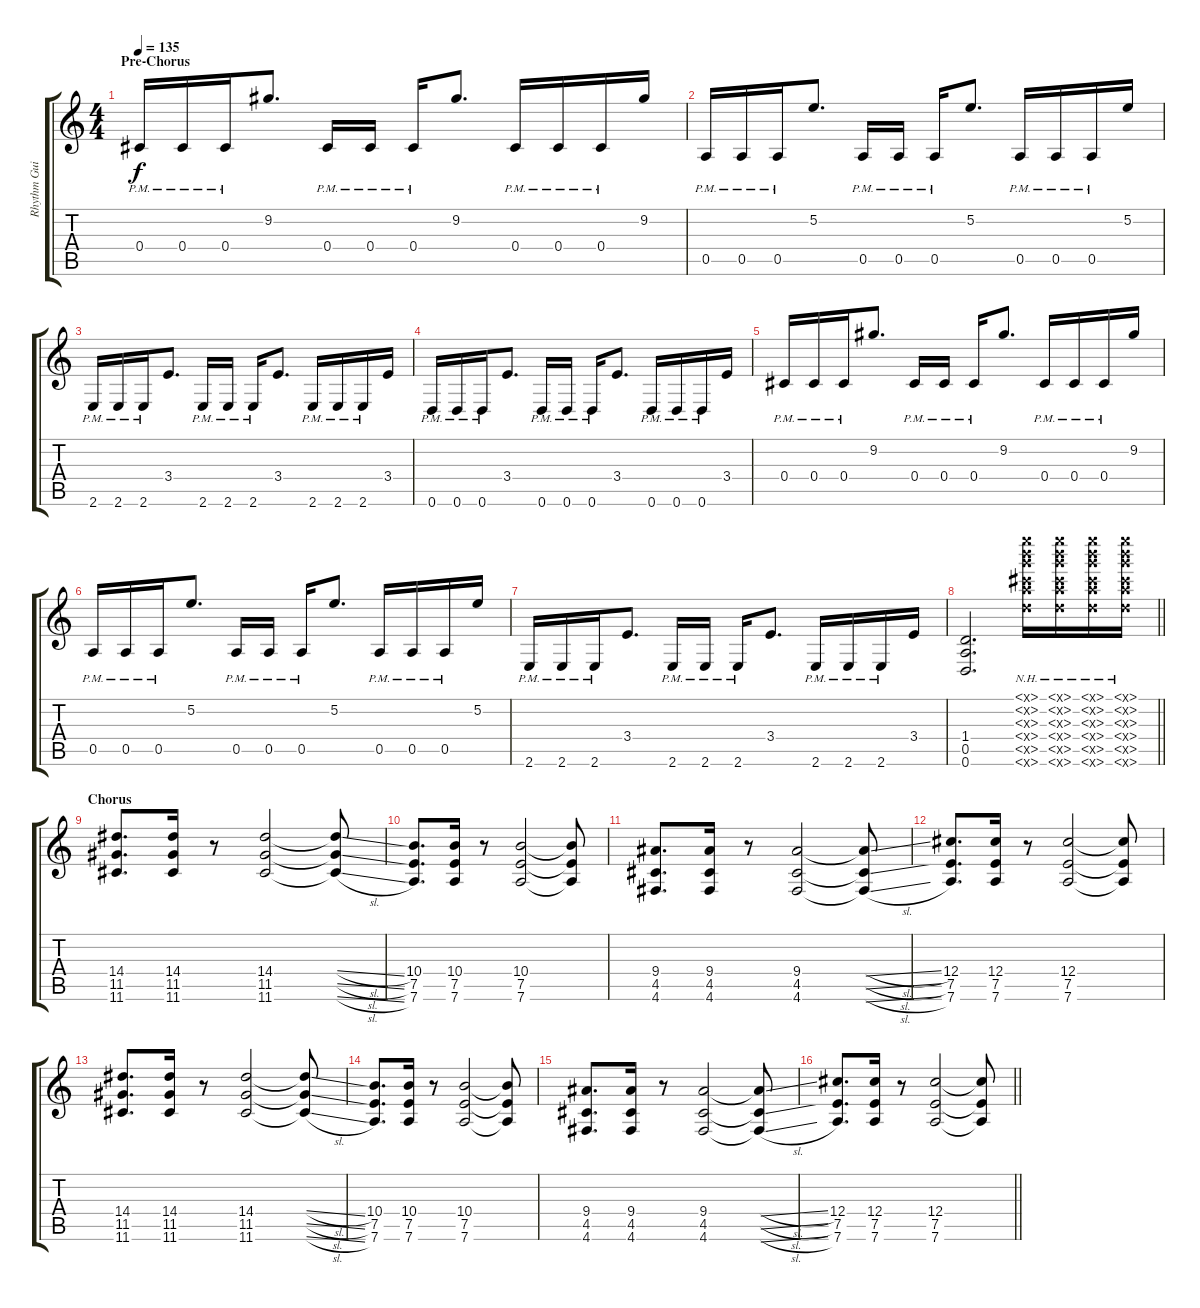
\track ("Rhythm Guitar 1" "Rhythm Gui") {instrument distortionguitar}
\staff {score tabs}
\tuning (E4 B3 G3 Db3 A2 D2) {hide}
\ts (4 4)
\section ("" "Pre-Chorus")
\tempo 135
\clef g2
\ks c
0.4{pm}.16{dy f} 0.4{pm}.16 0.4{pm}.16 9.2.8{d} 0.4{pm}.16 0.4{pm}.16 0.4{pm}.16 9.2.8{d} 0.4{pm}.16 0.4{pm}.16 0.4{pm}.16 9.2.16 |
0.5{pm}.16 0.5{pm}.16 0.5{pm}.16 5.2.8{d} 0.5{pm}.16 0.5{pm}.16 0.5{pm}.16 5.2.8{d} 0.5{pm}.16 0.5{pm}.16 0.5{pm}.16 5.2.16 |
2.6{pm}.16 2.6{pm}.16 2.6{pm}.16 3.4.8{d} 2.6{pm}.16 2.6{pm}.16 2.6{pm}.16 3.4.8{d} 2.6{pm}.16 2.6{pm}.16 2.6{pm}.16 3.4.16 |
0.6{pm}.16 0.6{pm}.16 0.6{pm}.16 3.4.8{d} 0.6{pm}.16 0.6{pm}.16 0.6{pm}.16 3.4.8{d} 0.6{pm}.16 0.6{pm}.16 0.6{pm}.16 3.4.16 |
0.4{pm}.16 0.4{pm}.16 0.4{pm}.16 9.2.8{d} 0.4{pm}.16 0.4{pm}.16 0.4{pm}.16 9.2.8{d} 0.4{pm}.16 0.4{pm}.16 0.4{pm}.16 9.2.16 |
0.5{pm}.16 0.5{pm}.16 0.5{pm}.16 5.2.8{d} 0.5{pm}.16 0.5{pm}.16 0.5{pm}.16 5.2.8{d} 0.5{pm}.16 0.5{pm}.16 0.5{pm}.16 5.2.16 |
2.6{pm}.16 2.6{pm}.16 2.6{pm}.16 3.4.8{d} 2.6{pm}.16 2.6{pm}.16 2.6{pm}.16 3.4.8{d} 2.6{pm}.16 2.6{pm}.16 2.6{pm}.16 3.4.16 |
\barLineRight lightlight
(1.4 0.5 0.6).2{d} (5.1{nh x} 5.2{nh x} 5.3{nh x} 5.4{nh x} 5.5{nh x} 5.6{nh x}).16 (5.1{nh x} 5.2{nh x} 5.3{nh x} 5.4{nh x} 5.5{nh x} 5.6{nh x}).16 (5.1{nh x} 5.2{nh x} 5.3{nh x} 5.4{nh x} 5.5{nh x} 5.6{nh x}).16 (5.1{nh x} 5.2{nh x} 5.3{nh x} 5.4{nh x} 5.5{nh x} 5.6{nh x}).16 |
\section ("" "Chorus")
(14.4 11.5 11.6).8{d} (14.4 11.5 11.6).16 r.8 (14.4 11.5 11.6).2 (14.4{sl t} 11.5{sl t} 11.6{sl t}).8 |
(10.4 7.5 7.6).8{d} (10.4 7.5 7.6).16 r.8 (10.4 7.5 7.6).2 (10.4{t} 7.5{t} 7.6{t}).8 |
(9.4 4.5 4.6).8{d} (9.4 4.5 4.6).16 r.8 (9.4 4.5 4.6).2 (9.4{sl t} 4.5{sl t} 4.6{sl t}).8 |
(12.4 7.5 7.6).8{d} (12.4 7.5 7.6).16 r.8 (12.4 7.5 7.6).2 (12.4{t} 7.5{t} 7.6{t}).8 |
(14.4 11.5 11.6).8{d} (14.4 11.5 11.6).16 r.8 (14.4 11.5 11.6).2 (14.4{sl t} 11.5{sl t} 11.6{sl t}).8 |
(10.4 7.5 7.6).8{d} (10.4 7.5 7.6).16 r.8 (10.4 7.5 7.6).2 (10.4{t} 7.5{t} 7.6{t}).8 |
(9.4 4.5 4.6).8{d} (9.4 4.5 4.6).16 r.8 (9.4 4.5 4.6).2 (9.4{sl t} 4.5{sl t} 4.6{sl t}).8 |
\barLineRight lightlight
(12.4 7.5 7.6).8{d} (12.4 7.5 7.6).16 r.8 (12.4 7.5 7.6).2 (12.4{t} 7.5{t} 7.6{t}).8
